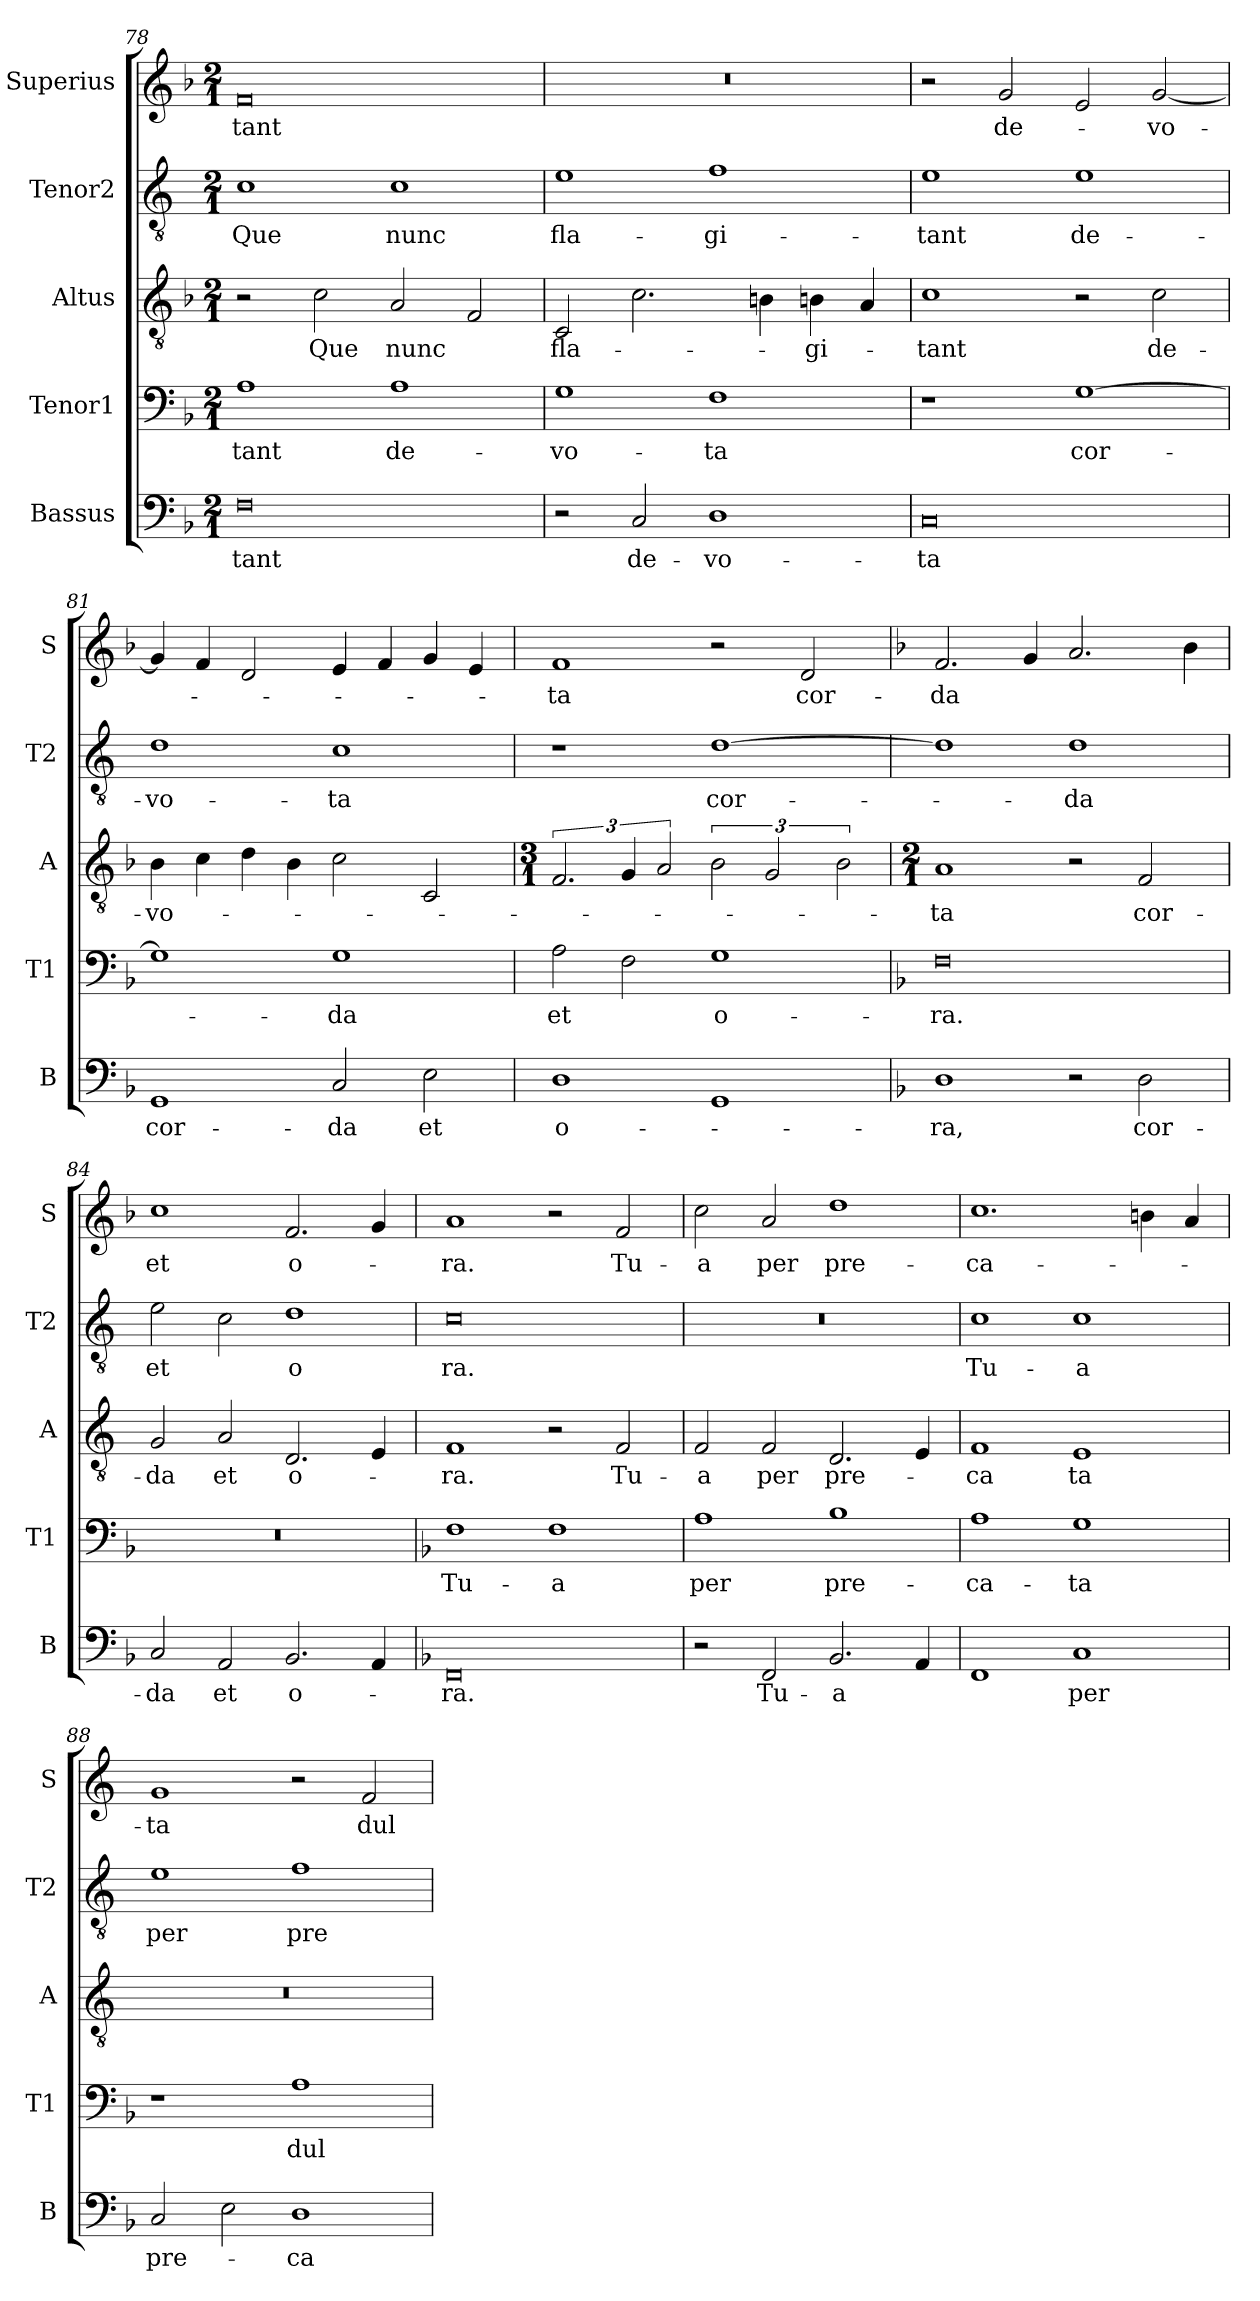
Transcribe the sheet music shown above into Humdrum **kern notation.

**kern	**text	**kern	**text	**kern	**text	**kern	**text	**kern	**text
*part5	*part5	*part4	*part4	*part3	*part3	*part2	*part2	*part1	*part1
*staff5	*staff5	*staff4	*staff4	*staff3	*staff3	*staff2	*staff2	*staff1	*staff1
*I"Bassus	*	*I"Tenor1	*	*I"Altus	*	*I"Tenor2	*	*I"Superius	*
*I'B	*	*I'T1	*	*I'A	*	*I'T2	*	*I'S	*
*clefF4	*	*clefF4	*	*clefGv2	*	*clefGv2	*	*clefG2	*
*k[b-]	*	*k[b-]	*	*k[b-]	*	*k[]	*	*k[b-]	*
*M2/1	*	*M2/1	*	*M2/1	*	*M2/1	*	*M2/1	*
=78	=78	=78	=78	=78	=78	=78	=78	=78	=78
0F	-tant	1A	-tant	2r	.	1c	Que	0f	-tant
.	.	.	.	2c\	Que	.	.	.	.
.	.	1A	de-	2A/	nunc	1c	nunc	.	.
.	.	.	.	2F/	.	.	.	.	.
=79	=79	=79	=79	=79	=79	=79	=79	=79	=79
2r	.	1G	-vo-	2C/	fla-	1e	fla-	0r	.
2C/	de-	.	.	2.c\	.	.	.	.	.
1D	-vo-	1F	-ta	.	.	1f	-gi-	.	.
.	.	.	.	4Bn\	.	.	.	.	.
.	.	.	.	4Bn\	-gi-	.	.	.	.
.	.	.	.	4A/	.	.	.	.	.
=80	=80	=80	=80	=80	=80	=80	=80	=80	=80
0C	-ta	1r	.	1c	-tant	1e	-tant	2r	.
.	.	.	.	.	.	.	.	2g/	de-
.	.	[1G	cor-	2r	.	1e	de-	2e/	.
.	.	.	.	2c\	de-	.	.	[2g/	-vo-
=81	=81	=81	=81	=81	=81	=81	=81	=81	=81
1GG	cor-	1G]	.	4B-\	-vo-	1d	-vo-	4g/]	.
.	.	.	.	4c\	.	.	.	4f/	.
.	.	.	.	4d\	.	.	.	2d/	.
.	.	.	.	4B-\	.	.	.	.	.
2C/	-da	1G	-da	2c\	.	1c	-ta	4e/	.
.	.	.	.	.	.	.	.	4f/	.
2E\	et	.	.	2C/	.	.	.	4g/	.
.	.	.	.	.	.	.	.	4e/	.
=82	=82	=82	=82	=82	=82	=82	=82	=82	=82
*	*	*	*	*M3/1	*	*	*	*	*
1D	o-	2A\	et	3.F/	.	1r	.	1f	-ta
.	.	2F\	.	6G/	.	.	.	.	.
.	.	.	.	3A/	.	.	.	.	.
1GG	.	1G	o-	3B-\	.	[1d	cor-	2r	.
.	.	.	.	3G/	.	.	.	.	.
.	.	.	.	.	.	.	.	2d/	cor-
.	.	.	.	3B-\	.	.	.	.	.
=83	=83	=83	=83	=83	=83	=83	=83	=83	=83
*	*	*	*	*k[]	*	*	*	*	*
*	*	*	*	*M2/1	*	*	*	*	*
1D	-ra,	0F	-ra.	1A	-ta	1d]	.	2.f/	-da
.	.	.	.	.	.	.	.	4g/	.
2r	.	.	.	2r	.	1d	-da	2.a/	.
2D\	cor-	.	.	2F/	cor-	.	.	.	.
.	.	.	.	.	.	.	.	4b-\	.
=84	=84	=84	=84	=84	=84	=84	=84	=84	=84
2C/	-da	0r	.	2G/	-da	2e\	et	1cc	et
2AA/	et	.	.	2A/	et	2c\	.	.	.
2.BB-/	o-	.	.	2.D/	o-	1d	o	2.f/	o-
4AA/	.	.	.	4E/	.	.	.	4g/	.
=85	=85	=85	=85	=85	=85	=85	=85	=85	=85
*	*	*	*	*	*	*	*	*k[]	*
0FF	-ra.	1F	Tu-	1F	-ra.	0c	ra.	1a	-ra.
.	.	1F	-a	2r	.	.	.	2r	.
.	.	.	.	2F/	Tu-	.	.	2f/	Tu-
=86	=86	=86	=86	=86	=86	=86	=86	=86	=86
2r	.	1A	per	2F/	-a	0r	.	2cc\	-a
2FF/	Tu-	.	.	2F/	per	.	.	2a/	per
2.BB-/	-a	1B-	pre-	2.D/	pre-	.	.	1dd	pre-
4AA/	.	.	.	4E/	.	.	.	.	.
=87	=87	=87	=87	=87	=87	=87	=87	=87	=87
1FF	.	1A	-ca-	1F	-ca	1c	Tu-	1.cc	-ca-
1C	per	1G	-ta	1E	ta	1c	-a	.	.
.	.	.	.	.	.	.	.	4bn\	.
.	.	.	.	.	.	.	.	4a/	.
=88	=88	=88	=88	=88	=88	=88	=88	=88	=88
2C/	pre-	1r	.	0r	.	1e	per	1g	-ta
2E\	.	.	.	.	.	.	.	.	.
1D	-ca-	1A	dul-	.	.	1f	pre-	2r	.
.	.	.	.	.	.	.	.	2f/	dul-
=	=	=	=	=	=	=	=	=	=
*-	*-	*-	*-	*-	*-	*-	*-	*-	*-
